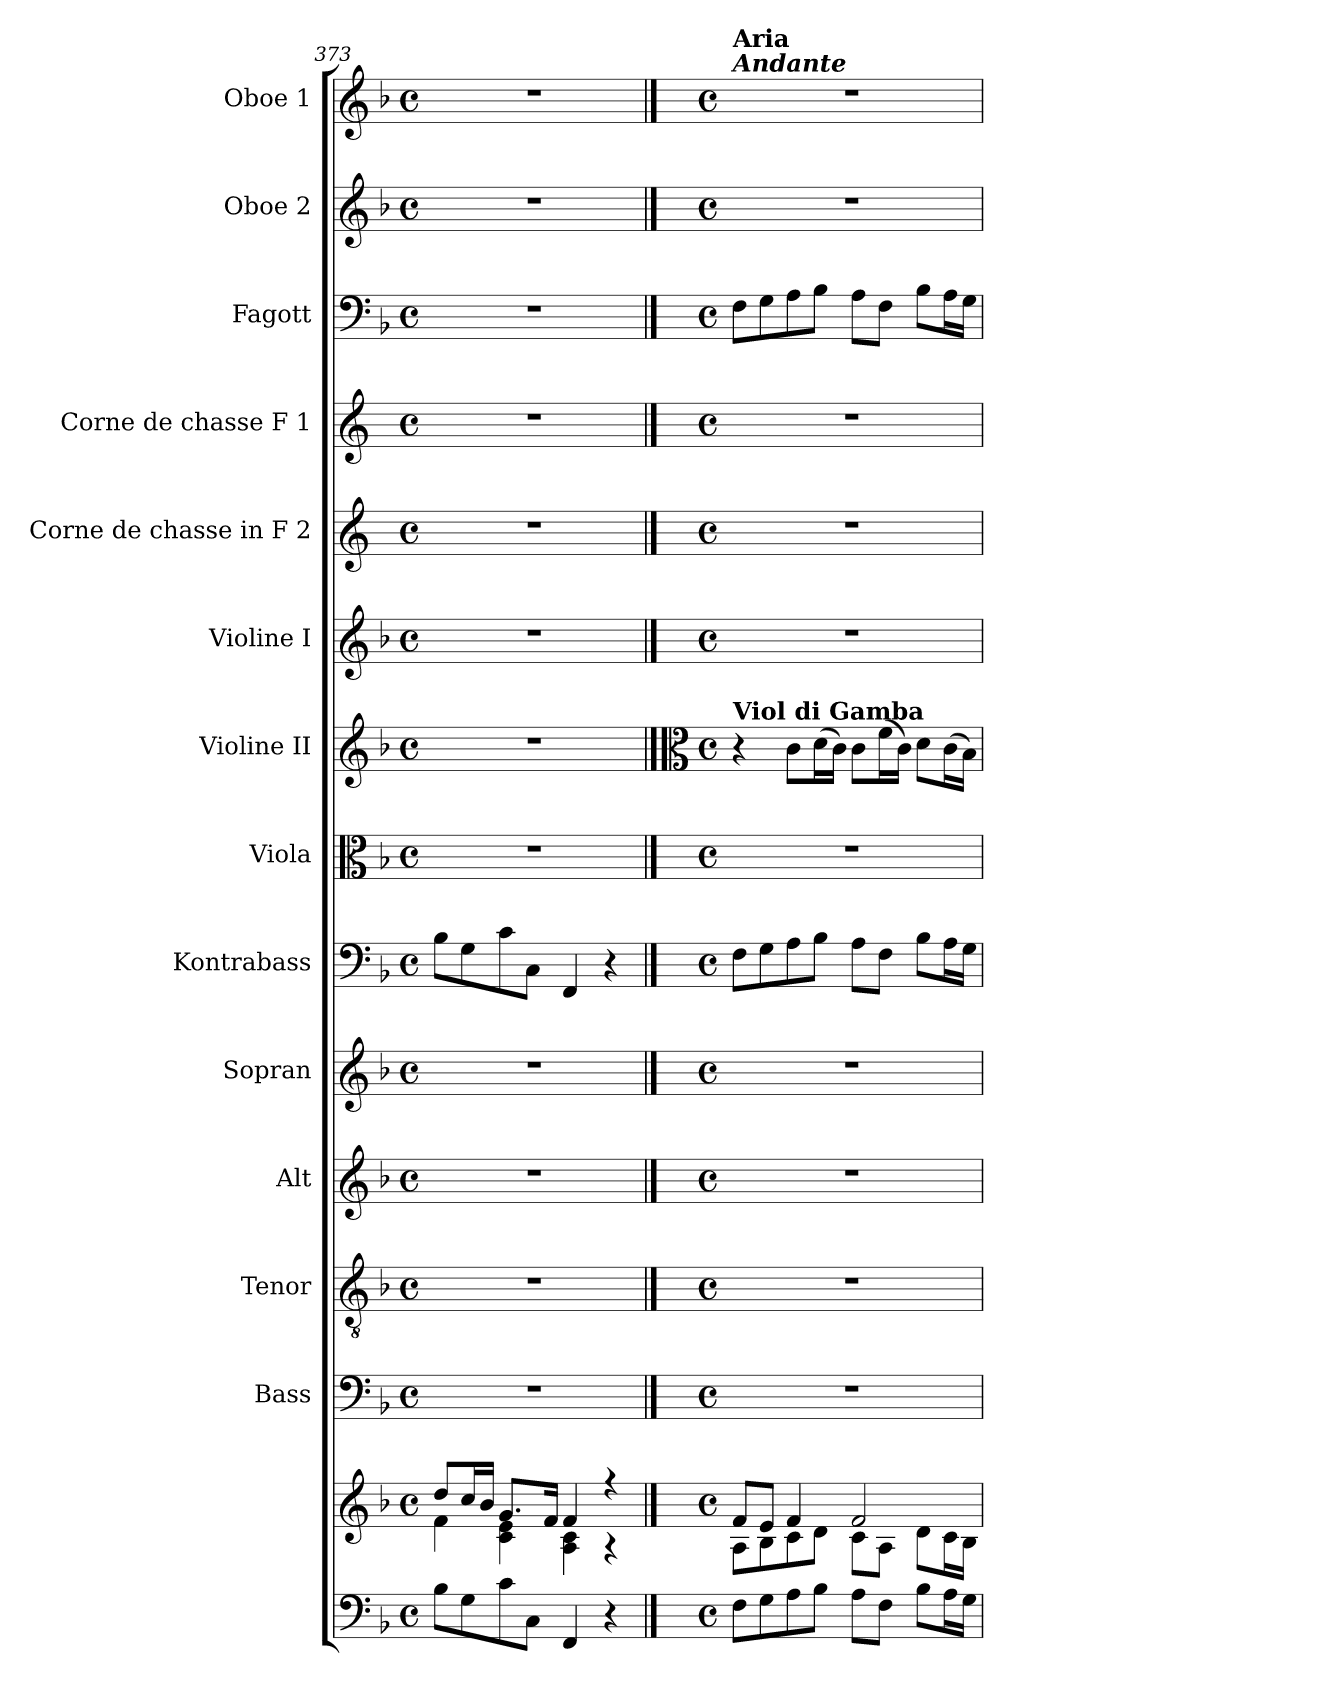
**kern	**kern	**kern	**kern	**kern	**kern	**kern	**kern	**kern	**kern	**kern	**kern	**kern	**kern	**kern
*part14	*part14	*part13	*part12	*part11	*part10	*part9	*part8	*part7	*part6	*part5	*part4	*part3	*part2	*part1
*staff15	*staff14	*staff13	*staff12	*staff11	*staff10	*staff9	*staff8	*staff7	*staff6	*staff5	*staff4	*staff3	*staff2	*staff1
*	*	*I"Bass	*I"Tenor	*I"Alt	*I"Sopran	*I"Kontrabass	*I"Viola	*I"Violine II	*I"Violine I	*I"Corne de chasse in F 2	*I"Corne de chasse F 1	*I"Fagott	*I"Oboe 2	*I"Oboe 1
*	*	*I'B.	*I'T.	*I'A.	*I'S.	*I'Kb.	*I'Vla.	*I'Vl. II	*I'Vl. I	*	*	*I'Fg.	*I'Ob. 2	*I'Ob. 1
*clefF4	*clefG2	*clefF4	*clefGv2	*clefG2	*clefG2	*clefF4	*clefC3	*clefG2	*clefG2	*clefG2	*clefG2	*clefF4	*clefG2	*clefG2
*	*	*	*	*	*	*ITrd7c12	*	*	*	*ITrd4c7	*ITrd4c7	*	*	*
*k[b-]	*k[b-]	*k[b-]	*k[b-]	*k[b-]	*k[b-]	*k[b-]	*k[b-]	*k[b-]	*k[b-]	*k[b-]	*k[b-]	*k[b-]	*k[b-]	*k[b-]
*F:	*F:	*F:	*F:	*F:	*F:	*F:	*F:	*F:	*F:	*F:	*F:	*F:	*F:	*F:
*M4/4	*M4/4	*M4/4	*M4/4	*M4/4	*M4/4	*M4/4	*M4/4	*M4/4	*M4/4	*M4/4	*M4/4	*M4/4	*M4/4	*M4/4
*met(c)	*met(c)	*met(c)	*met(c)	*met(c)	*met(c)	*met(c)	*met(c)	*met(c)	*met(c)	*met(c)	*met(c)	*met(c)	*met(c)	*met(c)
=373	=373	=373	=373	=373	=373	=373	=373	=373	=373	=373	=373	=373	=373	=373
*	*^	*	*	*	*	*	*	*	*	*	*	*	*	*
8B-\L	8dd/L	4f\	1r	1r	1r	1r	8BB-\L	1r	1r	1r	1r	1r	1r	1r	1r
8G\	16cc/L	.	.	.	.	.	8GG\	.	.	.	.	.	.	.	.
.	16b-/JJ	.	.	.	.	.	.	.	.	.	.	.	.	.	.
8c\	8.g/L	4c\ 4e\	.	.	.	.	8C\	.	.	.	.	.	.	.	.
8C\J	.	.	.	.	.	.	8CC\J	.	.	.	.	.	.	.	.
.	16f/Jk	.	.	.	.	.	.	.	.	.	.	.	.	.	.
4FF/	4f/	4A\ 4c\	.	.	.	.	4FFF/	.	.	.	.	.	.	.	.
4r	4r	4r	.	.	.	.	4r	.	.	.	.	.	.	.	.
!!LO:PB:g=z
==374	==374	==374	==374	==374	==374	==374	==374	==374	==374	==374	==374	==374	==374	==374	==374
*	*	*	*	*	*	*	*	*	*clefC3	*	*	*	*	*	*
*M4/4	*M4/4	*	*M4/4	*M4/4	*M4/4	*M4/4	*M4/4	*M4/4	*M4/4	*M4/4	*M4/4	*M4/4	*M4/4	*M4/4	*M4/4
*met(c)	*met(c)	*	*met(c)	*met(c)	*met(c)	*met(c)	*met(c)	*met(c)	*met(c)	*met(c)	*met(c)	*met(c)	*met(c)	*met(c)	*met(c)
!	!	!	!	!	!	!	!	!	!	!	!	!	!	!	!LO:TX:a:Bi:t=Andante
!	!	!	!	!	!	!	!	!	!	!	!	!	!	!	!LO:TX:a:B:t=Aria
!	!	!	!	!	!	!	!	!	!LO:TX:a:B:t=Viol di Gamba	!	!	!	!	!	!
8F\L	8f/L	8A\L	1r	1r	1r	1r	8FF\L	1r	4r	1r	1r	1r	8F\L	1r	1r
8G\	8e/J	8B-\	.	.	.	.	8GG\	.	.	.	.	.	8G\	.	.
8A\	4f/	8c\	.	.	.	.	8AA\	.	8c\L	.	.	.	8A\	.	.
8B-\J	.	8d\J	.	.	.	.	8BB-\J	.	(>16d\L	.	.	.	8B-\J	.	.
.	.	.	.	.	.	.	.	.	16c\JJ)	.	.	.	.	.	.
8A\L	2f/	8c\L	.	.	.	.	8AA\L	.	8c\L	.	.	.	8A\L	.	.
8F\J	.	8A\J	.	.	.	.	8FF\J	.	(>16f\L	.	.	.	8F\J	.	.
.	.	.	.	.	.	.	.	.	16c\JJ)	.	.	.	.	.	.
8B-\L	.	8d\L	.	.	.	.	8BB-\L	.	8d\L	.	.	.	8B-\L	.	.
16A\L	.	16c\L	.	.	.	.	16AA\L	.	(>16c\L	.	.	.	16A\L	.	.
16G\JJ	.	16B-\JJ	.	.	.	.	16GG\JJ	.	16B-\JJ)	.	.	.	16G\JJ	.	.
*	*v	*v	*	*	*	*	*	*	*	*	*	*	*	*	*
=	=	=	=	=	=	=	=	=	=	=	=	=	=	=
*-	*-	*-	*-	*-	*-	*-	*-	*-	*-	*-	*-	*-	*-	*-
